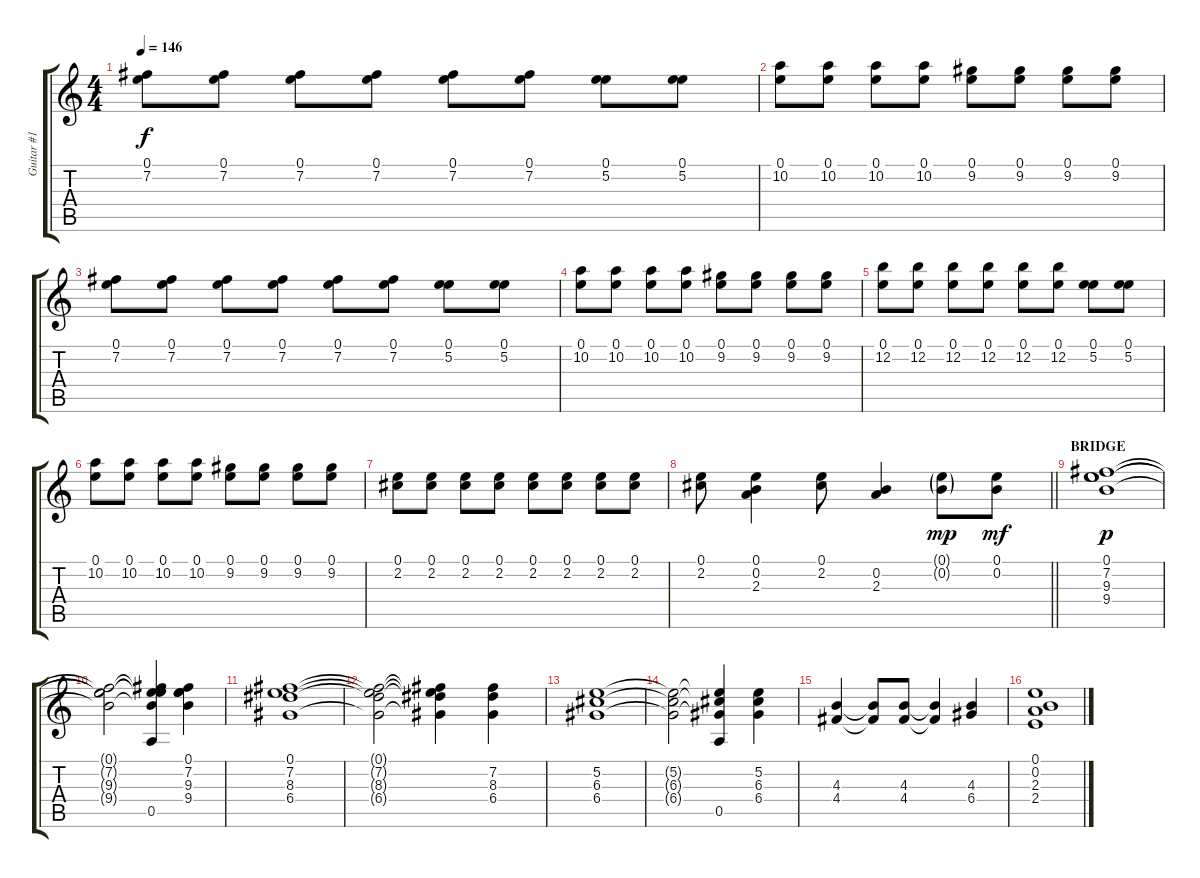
\track ("Guitar #1" "Guitar #1") {instrument distortionguitar}
\staff {score tabs}
\tuning (E4 B3 G3 D3 A2 E2) {hide}
\ts (4 4)
\tempo 146
\clef g2
\ks c
(0.1 7.2).8{dy f} (0.1 7.2).8 (0.1 7.2).8 (0.1 7.2).8 (0.1 7.2).8 (0.1 7.2).8 (0.1 5.2).8 (0.1 5.2).8 |
(0.1 10.2).8 (0.1 10.2).8 (0.1 10.2).8 (0.1 10.2).8 (0.1 9.2).8 (0.1 9.2).8 (0.1 9.2).8 (0.1 9.2).8 |
(0.1 7.2).8 (0.1 7.2).8 (0.1 7.2).8 (0.1 7.2).8 (0.1 7.2).8 (0.1 7.2).8 (0.1 5.2).8 (0.1 5.2).8 |
(0.1 10.2).8 (0.1 10.2).8 (0.1 10.2).8 (0.1 10.2).8 (0.1 9.2).8 (0.1 9.2).8 (0.1 9.2).8 (0.1 9.2).8 |
(0.1 12.2).8 (0.1 12.2).8 (0.1 12.2).8 (0.1 12.2).8 (0.1 12.2).8 (0.1 12.2).8 (0.1 5.2).8 (0.1 5.2).8 |
(0.1 10.2).8 (0.1 10.2).8 (0.1 10.2).8 (0.1 10.2).8 (0.1 9.2).8 (0.1 9.2).8 (0.1 9.2).8 (0.1 9.2).8 |
(0.1 2.2).8 (0.1 2.2).8 (0.1 2.2).8 (0.1 2.2).8 (0.1 2.2).8 (0.1 2.2).8 (0.1 2.2).8 (0.1 2.2).8 |
\barLineRight lightlight
(0.1 2.2).8 (0.1 0.2 2.3).4 (0.1 2.2).8 (0.2 2.3).4 (0.1{g} 0.2{g}).8{dy mp} (0.1 0.2).8{dy mf} |
\section ("" "BRIDGE")
(0.1 7.2 9.3 9.4).1{dy p} |
(0.1{t} 7.2{t} 9.3{t} 9.4{t}).2 (0.1{t} 7.2{t} 9.3{t} 9.4{t} 0.5).4 (0.1 7.2 9.3 9.4).4 |
(0.1 7.2 8.3 6.4).1 |
(0.1{t} 7.2{t} 8.3{t} 6.4{t}).2 (0.1{t} 7.2{t} 8.3{t} 6.4{t}).4 (7.2 8.3 6.4).4 |
(5.2 6.3 6.4).1 |
(5.2{t} 6.3{t} 6.4{t}).2 (5.2{t} 6.3{t} 6.4{t} 0.5).4 (5.2 6.3 6.4).4 |
(4.3 4.4).4 (4.3{t} 4.4{t}).8 (4.3 4.4).8 (4.3{t} 4.4{t}).4 (4.3 6.4).4 |
(0.1 0.2 2.3 2.4).1
